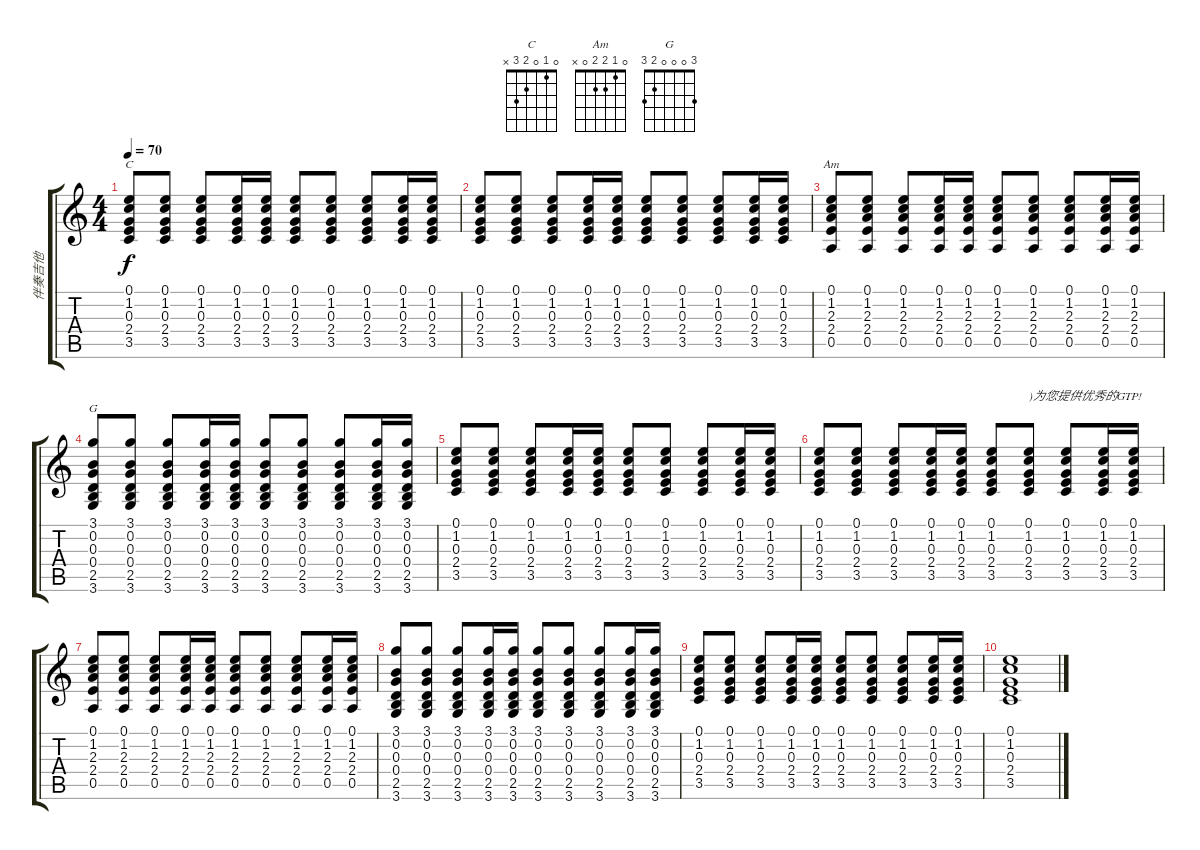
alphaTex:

\track ("伴奏吉他" "伴奏吉他") {instrument acousticguitarsteel}
\staff {score tabs}
\tuning (E4 B3 G3 D3 A2 E2) {hide}
\chord ("C" 0 1 0 2 3 x)
\chord ("Am" 0 1 2 2 0 x)
\chord ("G" 3 0 0 0 2 3)
\ts (4 4)
\tempo 70
\clef g2
\ks c
(0.1 1.2 0.3 2.4 3.5).8{ch "C" dy f} (0.1 1.2 0.3 2.4 3.5).8 (0.1 1.2 0.3 2.4 3.5).8 (0.1 1.2 0.3 2.4 3.5).16 (0.1 1.2 0.3 2.4 3.5).16 (0.1 1.2 0.3 2.4 3.5).8 (0.1 1.2 0.3 2.4 3.5).8 (0.1 1.2 0.3 2.4 3.5).8 (0.1 1.2 0.3 2.4 3.5).16 (0.1 1.2 0.3 2.4 3.5).16 |
(0.1 1.2 0.3 2.4 3.5).8 (0.1 1.2 0.3 2.4 3.5).8 (0.1 1.2 0.3 2.4 3.5).8 (0.1 1.2 0.3 2.4 3.5).16 (0.1 1.2 0.3 2.4 3.5).16 (0.1 1.2 0.3 2.4 3.5).8 (0.1 1.2 0.3 2.4 3.5).8 (0.1 1.2 0.3 2.4 3.5).8 (0.1 1.2 0.3 2.4 3.5).16 (0.1 1.2 0.3 2.4 3.5).16 |
(0.1 1.2 2.3 2.4 0.5).8{ch "Am"} (0.1 1.2 2.3 2.4 0.5).8 (0.1 1.2 2.3 2.4 0.5).8 (0.1 1.2 2.3 2.4 0.5).16 (0.1 1.2 2.3 2.4 0.5).16 (0.1 1.2 2.3 2.4 0.5).8 (0.1 1.2 2.3 2.4 0.5).8 (0.1 1.2 2.3 2.4 0.5).8 (0.1 1.2 2.3 2.4 0.5).16 (0.1 1.2 2.3 2.4 0.5).16 |
(3.1 0.2 0.3 0.4 2.5 3.6).8{ch "G"} (3.1 0.2 0.3 0.4 2.5 3.6).8 (3.1 0.2 0.3 0.4 2.5 3.6).8 (3.1 0.2 0.3 0.4 2.5 3.6).16 (3.1 0.2 0.3 0.4 2.5 3.6).16 (3.1 0.2 0.3 0.4 2.5 3.6).8 (3.1 0.2 0.3 0.4 2.5 3.6).8 (3.1 0.2 0.3 0.4 2.5 3.6).8 (3.1 0.2 0.3 0.4 2.5 3.6).16 (3.1 0.2 0.3 0.4 2.5 3.6).16 |
(0.1 1.2 0.3 2.4 3.5).8 (0.1 1.2 0.3 2.4 3.5).8 (0.1 1.2 0.3 2.4 3.5).8 (0.1 1.2 0.3 2.4 3.5).16 (0.1 1.2 0.3 2.4 3.5).16 (0.1 1.2 0.3 2.4 3.5).8 (0.1 1.2 0.3 2.4 3.5).8 (0.1 1.2 0.3 2.4 3.5).8 (0.1 1.2 0.3 2.4 3.5).16 (0.1 1.2 0.3 2.4 3.5).16 |
(0.1 1.2 0.3 2.4 3.5).8 (0.1 1.2 0.3 2.4 3.5).8 (0.1 1.2 0.3 2.4 3.5).8 (0.1 1.2 0.3 2.4 3.5).16 (0.1 1.2 0.3 2.4 3.5).16 (0.1 1.2 0.3 2.4 3.5).8 (0.1 1.2 0.3 2.4 3.5).8{txt ")为您提供优秀的GTP!"} (0.1 1.2 0.3 2.4 3.5).8 (0.1 1.2 0.3 2.4 3.5).16 (0.1 1.2 0.3 2.4 3.5).16 |
(0.1 1.2 2.3 2.4 0.5).8 (0.1 1.2 2.3 2.4 0.5).8 (0.1 1.2 2.3 2.4 0.5).8 (0.1 1.2 2.3 2.4 0.5).16 (0.1 1.2 2.3 2.4 0.5).16 (0.1 1.2 2.3 2.4 0.5).8 (0.1 1.2 2.3 2.4 0.5).8 (0.1 1.2 2.3 2.4 0.5).8 (0.1 1.2 2.3 2.4 0.5).16 (0.1 1.2 2.3 2.4 0.5).16 |
(3.1 0.2 0.3 0.4 2.5 3.6).8 (3.1 0.2 0.3 0.4 2.5 3.6).8 (3.1 0.2 0.3 0.4 2.5 3.6).8 (3.1 0.2 0.3 0.4 2.5 3.6).16 (3.1 0.2 0.3 0.4 2.5 3.6).16 (3.1 0.2 0.3 0.4 2.5 3.6).8 (3.1 0.2 0.3 0.4 2.5 3.6).8 (3.1 0.2 0.3 0.4 2.5 3.6).8 (3.1 0.2 0.3 0.4 2.5 3.6).16 (3.1 0.2 0.3 0.4 2.5 3.6).16 |
(0.1 1.2 0.3 2.4 3.5).8 (0.1 1.2 0.3 2.4 3.5).8 (0.1 1.2 0.3 2.4 3.5).8 (0.1 1.2 0.3 2.4 3.5).16 (0.1 1.2 0.3 2.4 3.5).16 (0.1 1.2 0.3 2.4 3.5).8 (0.1 1.2 0.3 2.4 3.5).8 (0.1 1.2 0.3 2.4 3.5).8 (0.1 1.2 0.3 2.4 3.5).16 (0.1 1.2 0.3 2.4 3.5).16 |
(0.1 1.2 0.3 2.4 3.5).1
